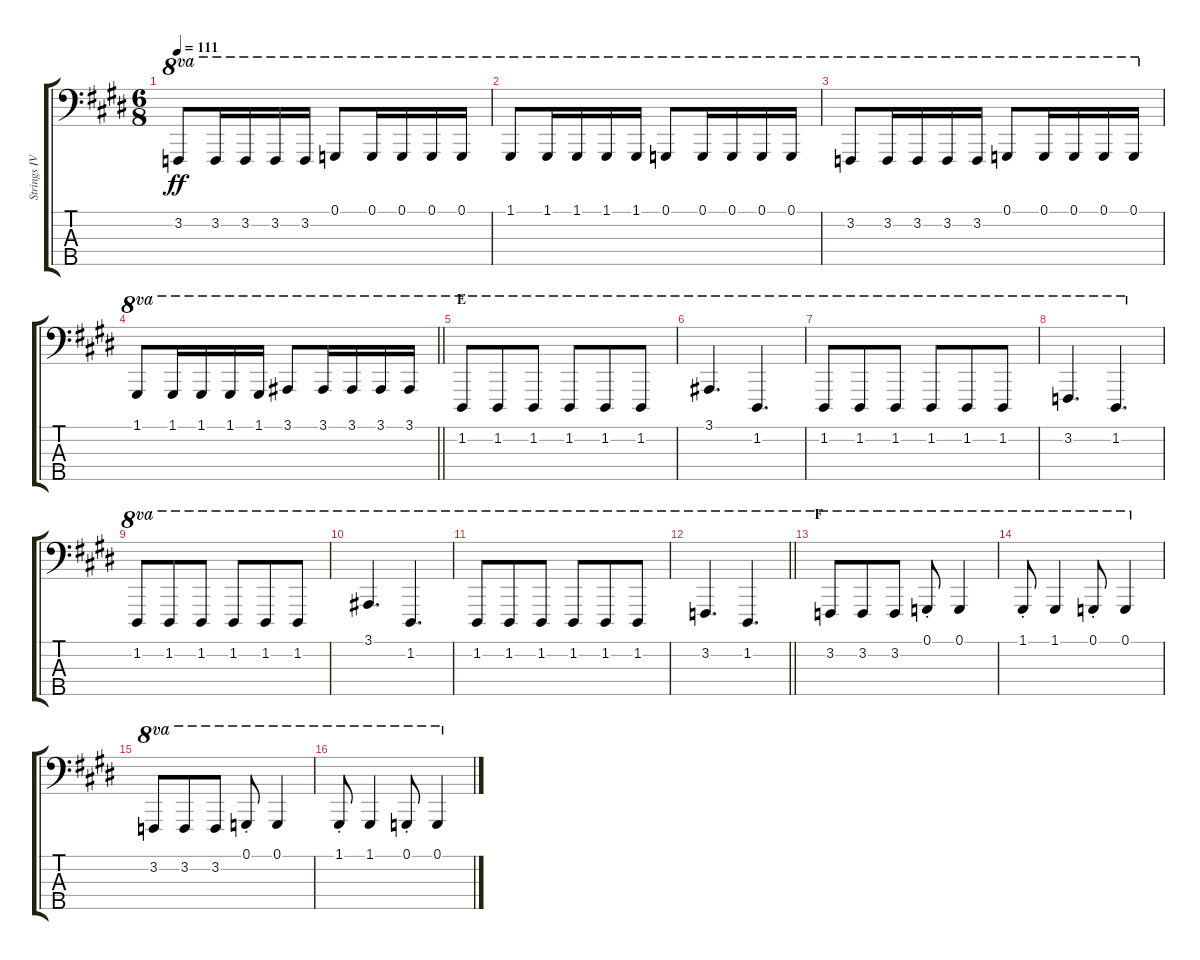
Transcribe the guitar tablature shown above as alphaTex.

\track ("Strings IV" "Strings IV") {instrument stringensemble1}
\staff {score tabs}
\tuning (G2 D2 A1 E1 B0) {hide}
\ts (6 8)
\tempo 111
\clef f4
\ks e
3.2.8{ot 8va dy ff} 3.2.16{ot 8va} 3.2.16{ot 8va} 3.2.16{ot 8va} 3.2.16{ot 8va} 0.1.8{ot 8va} 0.1.16{ot 8va} 0.1.16{ot 8va} 0.1.16{ot 8va} 0.1.16{ot 8va} |
1.1.8{ot 8va} 1.1.16{ot 8va} 1.1.16{ot 8va} 1.1.16{ot 8va} 1.1.16{ot 8va} 0.1.8{ot 8va} 0.1.16{ot 8va} 0.1.16{ot 8va} 0.1.16{ot 8va} 0.1.16{ot 8va} |
3.2.8{ot 8va} 3.2.16{ot 8va} 3.2.16{ot 8va} 3.2.16{ot 8va} 3.2.16{ot 8va} 0.1.8{ot 8va} 0.1.16{ot 8va} 0.1.16{ot 8va} 0.1.16{ot 8va} 0.1.16{ot 8va} |
\barLineRight lightlight
1.1.8{ot 8va} 1.1.16{ot 8va} 1.1.16{ot 8va} 1.1.16{ot 8va} 1.1.16{ot 8va} 3.1.8{ot 8va} 3.1.16{ot 8va} 3.1.16{ot 8va} 3.1.16{ot 8va} 3.1.16{ot 8va} |
\section ("" "E")
1.2.8{ot 8va} 1.2.8{ot 8va} 1.2.8{ot 8va} 1.2.8{ot 8va} 1.2.8{ot 8va} 1.2.8{ot 8va} |
3.1.4{d ot 8va} 1.2.4{d ot 8va} |
1.2.8{ot 8va} 1.2.8{ot 8va} 1.2.8{ot 8va} 1.2.8{ot 8va} 1.2.8{ot 8va} 1.2.8{ot 8va} |
3.2.4{d ot 8va} 1.2.4{d ot 8va} |
1.2.8{ot 8va} 1.2.8{ot 8va} 1.2.8{ot 8va} 1.2.8{ot 8va} 1.2.8{ot 8va} 1.2.8{ot 8va} |
3.1.4{d ot 8va} 1.2.4{d ot 8va} |
1.2.8{ot 8va} 1.2.8{ot 8va} 1.2.8{ot 8va} 1.2.8{ot 8va} 1.2.8{ot 8va} 1.2.8{ot 8va} |
\barLineRight lightlight
3.2.4{d ot 8va} 1.2.4{d ot 8va} |
\section ("" "F")
3.2.8{ot 8va} 3.2.8{ot 8va} 3.2.8{ot 8va} 0.1{st}.8{ot 8va} 0.1.4{ot 8va} |
1.1{st}.8{ot 8va} 1.1.4{ot 8va} 0.1{st}.8{ot 8va} 0.1.4{ot 8va} |
3.2.8{ot 8va} 3.2.8{ot 8va} 3.2.8{ot 8va} 0.1{st}.8{ot 8va} 0.1.4{ot 8va} |
1.1{st}.8{ot 8va} 1.1.4{ot 8va} 0.1{st}.8{ot 8va} 0.1.4{ot 8va}
